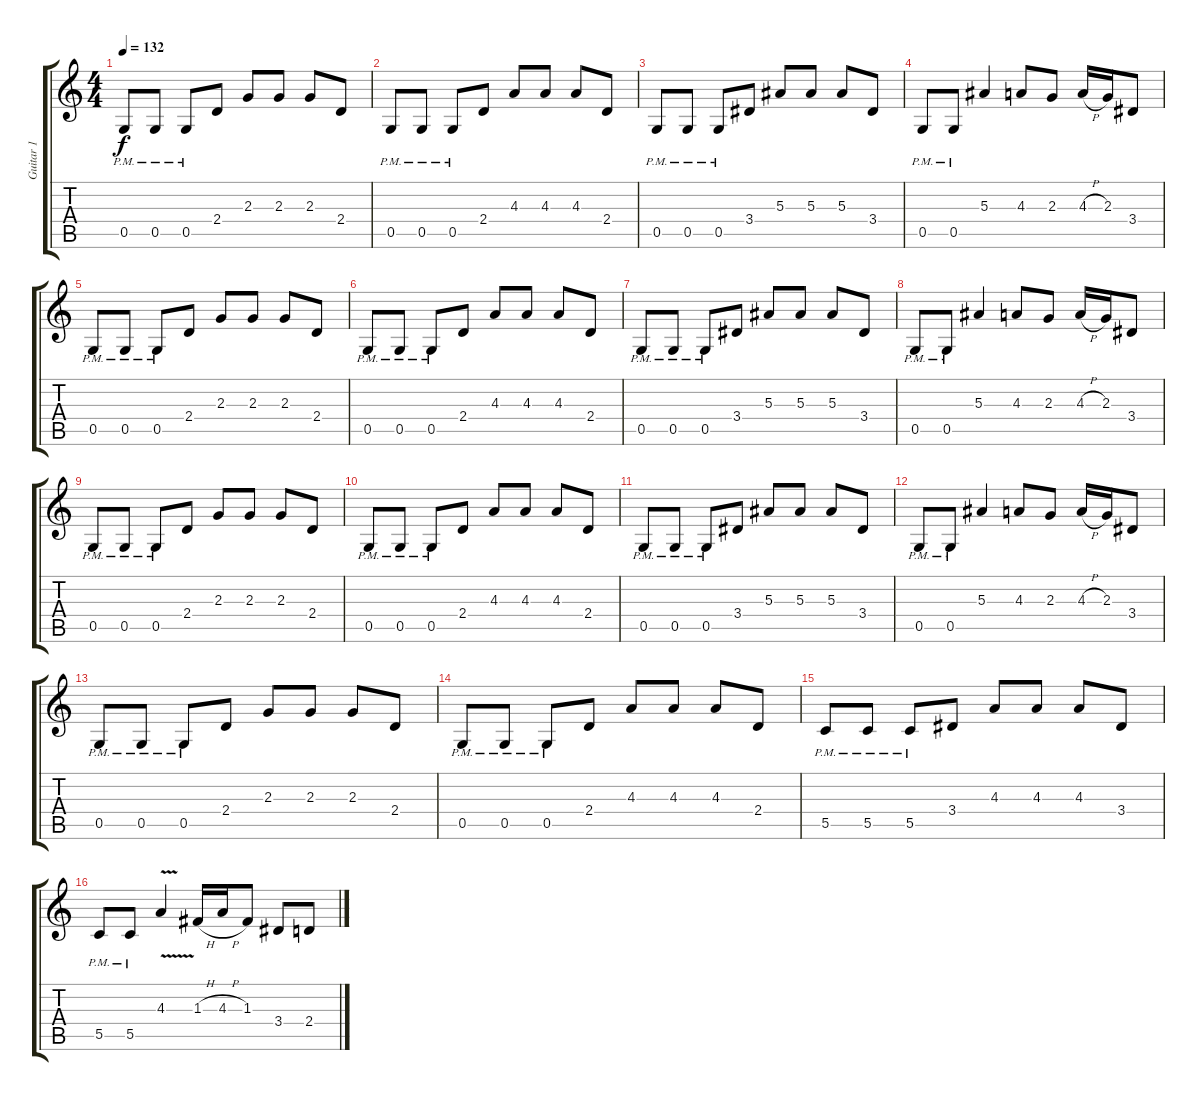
\track ("Guitar 1" "Guitar 1") {instrument distortionguitar}
\staff {score tabs}
\tuning (D4 A3 F3 C3 G2 D2) {hide}
\ts (4 4)
\tempo 132
\clef g2
\ks c
0.5{pm}.8{dy f} 0.5{pm}.8 0.5{pm}.8 2.4.8 2.3.8 2.3.8 2.3.8 2.4.8 |
0.5{pm}.8 0.5{pm}.8 0.5{pm}.8 2.4.8 4.3.8 4.3.8 4.3.8 2.4.8 |
0.5{pm}.8 0.5{pm}.8 0.5{pm}.8 3.4.8 5.3.8 5.3.8 5.3.8 3.4.8 |
0.5{pm}.8 0.5{pm}.8 5.3.4 4.3.8 2.3.8 4.3{h}.16 2.3.16 3.4.8 |
0.5{pm}.8 0.5{pm}.8 0.5{pm}.8 2.4.8 2.3.8 2.3.8 2.3.8 2.4.8 |
0.5{pm}.8 0.5{pm}.8 0.5{pm}.8 2.4.8 4.3.8 4.3.8 4.3.8 2.4.8 |
0.5{pm}.8 0.5{pm}.8 0.5{pm}.8 3.4.8 5.3.8 5.3.8 5.3.8 3.4.8 |
0.5{pm}.8 0.5{pm}.8 5.3.4 4.3.8 2.3.8 4.3{h}.16 2.3.16 3.4.8 |
0.5{pm}.8 0.5{pm}.8 0.5{pm}.8 2.4.8 2.3.8 2.3.8 2.3.8 2.4.8 |
0.5{pm}.8 0.5{pm}.8 0.5{pm}.8 2.4.8 4.3.8 4.3.8 4.3.8 2.4.8 |
0.5{pm}.8 0.5{pm}.8 0.5{pm}.8 3.4.8 5.3.8 5.3.8 5.3.8 3.4.8 |
0.5{pm}.8 0.5{pm}.8 5.3.4 4.3.8 2.3.8 4.3{h}.16 2.3.16 3.4.8 |
0.5{pm}.8 0.5{pm}.8 0.5{pm}.8 2.4.8 2.3.8 2.3.8 2.3.8 2.4.8 |
0.5{pm}.8 0.5{pm}.8 0.5{pm}.8 2.4.8 4.3.8 4.3.8 4.3.8 2.4.8 |
5.5{pm}.8 5.5{pm}.8 5.5{pm}.8 3.4.8 4.3.8 4.3.8 4.3.8 3.4.8 |
5.5{pm}.8 5.5{pm}.8 4.3{v}.4 1.3{h}.16 4.3{h}.16 1.3.8 3.4.8 2.4.8
